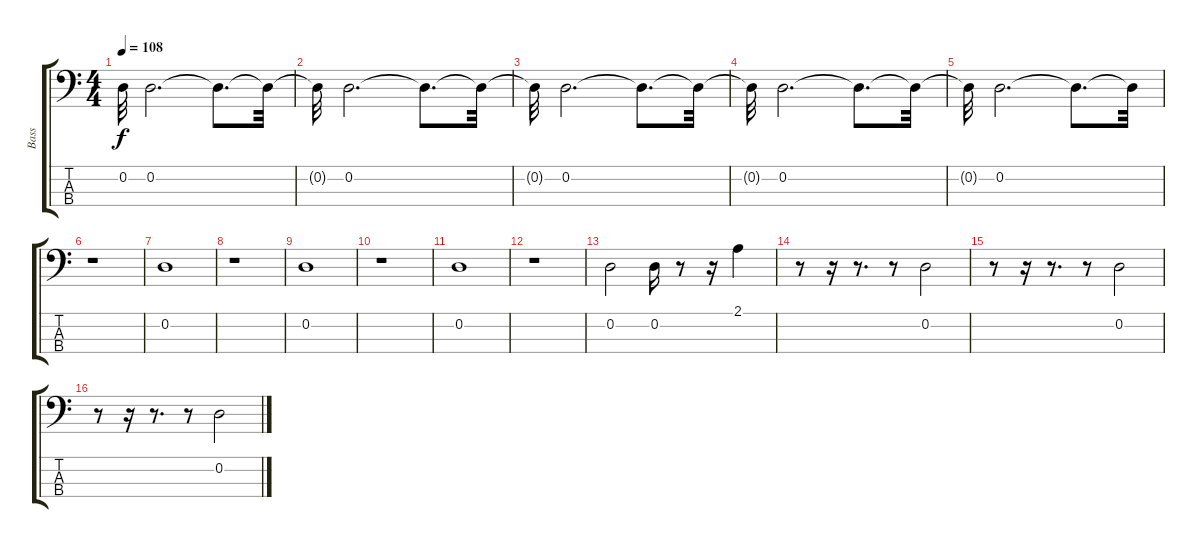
\track ("Bass" "Bass") {instrument fretlessbass}
\staff {score tabs}
\tuning (G2 D2 A1 D1) {hide}
\ts (4 4)
\tempo 108
\clef f4
\ks c
0.2{t}.32{dy f} 0.2.2{d} 0.2{t}.8{d} 0.2{t}.32 |
0.2{t}.32 0.2.2{d} 0.2{t}.8{d} 0.2{t}.32 |
0.2{t}.32 0.2.2{d} 0.2{t}.8{d} 0.2{t}.32 |
0.2{t}.32 0.2.2{d} 0.2{t}.8{d} 0.2{t}.32 |
0.2{t}.32 0.2.2{d} 0.2{t}.8{d} 0.2{t}.32 |
r.1 |
0.2.1 |
r.1 |
0.2.1 |
r.1 |
0.2.1 |
r.1 |
0.2.2 0.2.16 r.8 r.16 2.1.4 |
r.8 r.16 r.8{d} r.8 0.2.2 |
r.8 r.16 r.8{d} r.8 0.2.2 |
r.8 r.16 r.8{d} r.8 0.2.2
